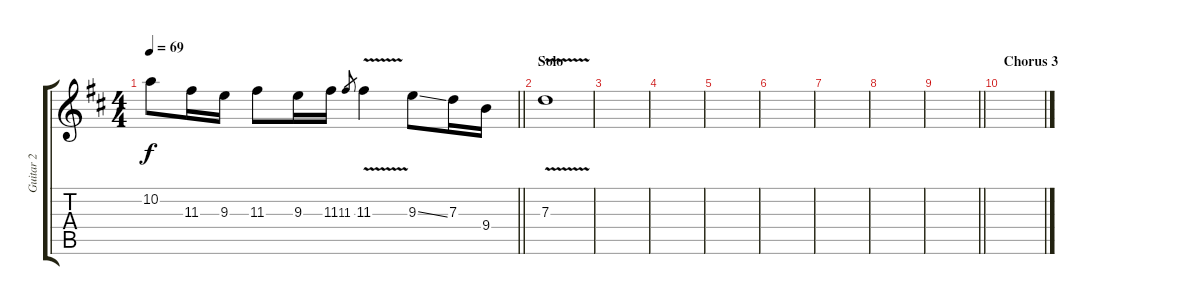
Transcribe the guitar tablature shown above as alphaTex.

\track ("Guitar 2" "Guitar 2") {instrument distortionguitar}
\staff {score tabs}
\tuning (E4 B3 G3 D3 A2 E2) {hide}
\ts (4 4)
\tempo 69
\clef g2
\barLineRight lightlight
\ks d
10.2{t}.8{dy f} 11.3.16 9.3.16 11.3.8 9.3.16 11.3.16 11.3.8{gr} 11.3{v}.4 9.3{ss}.8 7.3.16 9.4.16 |
\section ("" "Solo ")
7.3{v}.1 |
|
|
|
|
|
|
\barLineRight lightlight
|
\section ("" "Chorus 3")
